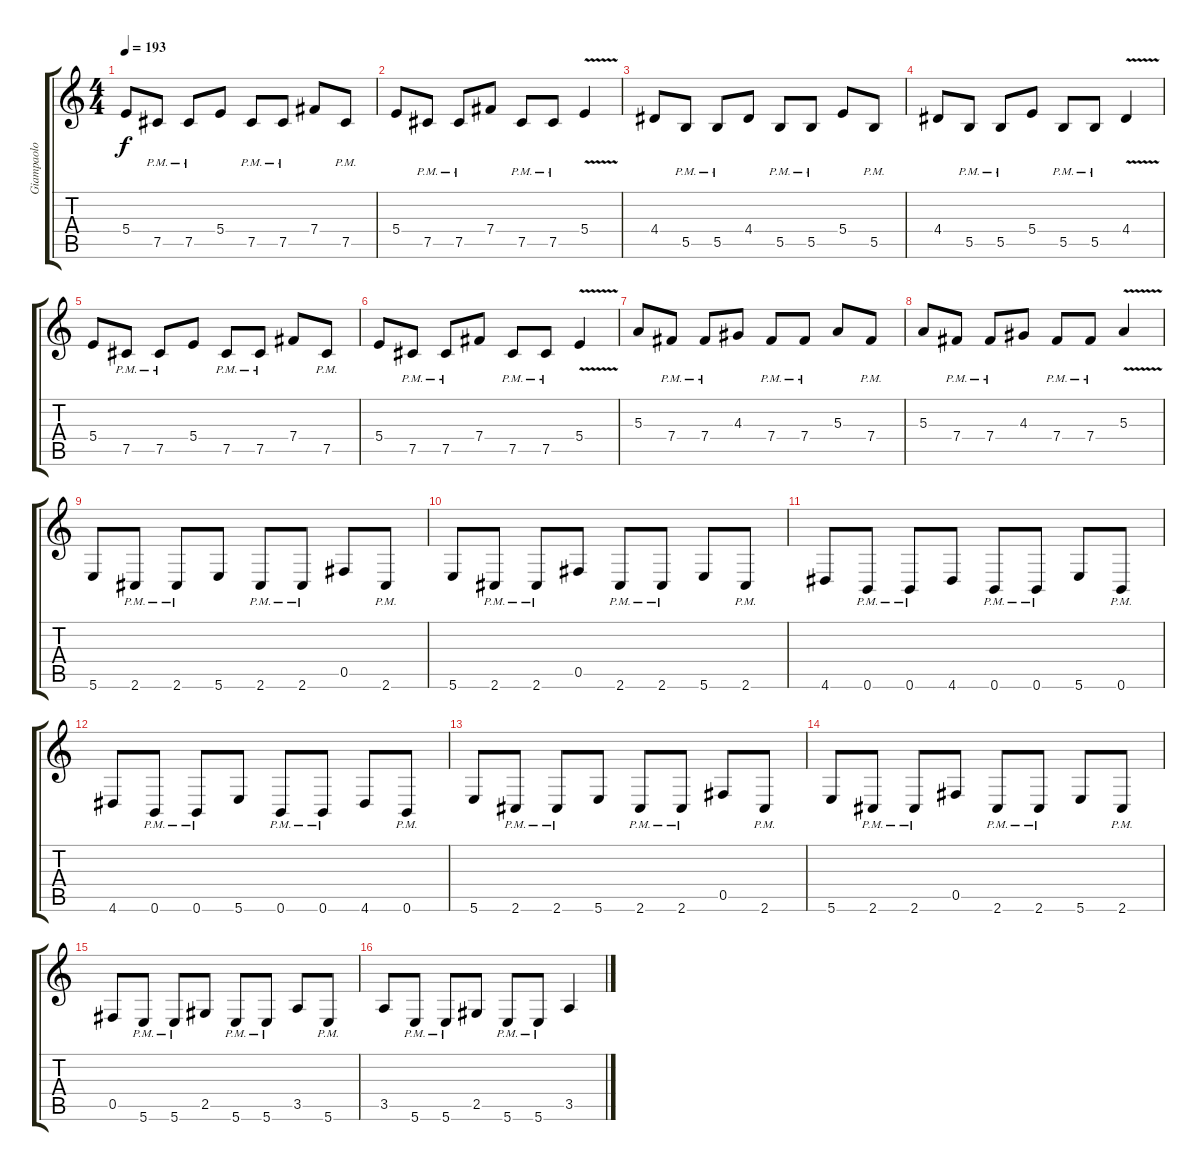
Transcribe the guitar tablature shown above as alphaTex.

\track ("Giampaolo Caprino (6-String)" "Giampaolo ") {instrument overdrivenguitar}
\staff {score tabs}
\tuning (Db4 Ab3 E3 B2 Gb2 B1) {hide}
\ts (4 4)
\tempo 193
\clef g2
\ks c
5.4.8{dy f} 7.5{pm}.8 7.5{pm}.8 5.4.8 7.5{pm}.8 7.5{pm}.8 7.4.8 7.5{pm}.8 |
5.4.8 7.5{pm}.8 7.5{pm}.8 7.4.8 7.5{pm}.8 7.5{pm}.8 5.4{v}.4 |
4.4.8 5.5{pm}.8 5.5{pm}.8 4.4.8 5.5{pm}.8 5.5{pm}.8 5.4.8 5.5{pm}.8 |
4.4.8 5.5{pm}.8 5.5{pm}.8 5.4.8 5.5{pm}.8 5.5{pm}.8 4.4{v}.4 |
5.4.8 7.5{pm}.8 7.5{pm}.8 5.4.8 7.5{pm}.8 7.5{pm}.8 7.4.8 7.5{pm}.8 |
5.4.8 7.5{pm}.8 7.5{pm}.8 7.4.8 7.5{pm}.8 7.5{pm}.8 5.4{v}.4 |
5.3.8 7.4{pm}.8 7.4{pm}.8 4.3.8 7.4{pm}.8 7.4{pm}.8 5.3.8 7.4{pm}.8 |
5.3.8 7.4{pm}.8 7.4{pm}.8 4.3.8 7.4{pm}.8 7.4{pm}.8 5.3{v}.4 |
5.6.8 2.6{pm}.8 2.6{pm}.8 5.6.8 2.6{pm}.8 2.6{pm}.8 0.5.8 2.6{pm}.8 |
5.6.8 2.6{pm}.8 2.6{pm}.8 0.5.8 2.6{pm}.8 2.6{pm}.8 5.6.8 2.6{pm}.8 |
4.6.8 0.6{pm}.8 0.6{pm}.8 4.6.8 0.6{pm}.8 0.6{pm}.8 5.6.8 0.6{pm}.8 |
4.6.8 0.6{pm}.8 0.6{pm}.8 5.6.8 0.6{pm}.8 0.6{pm}.8 4.6.8 0.6{pm}.8 |
5.6.8 2.6{pm}.8 2.6{pm}.8 5.6.8 2.6{pm}.8 2.6{pm}.8 0.5.8 2.6{pm}.8 |
5.6.8 2.6{pm}.8 2.6{pm}.8 0.5.8 2.6{pm}.8 2.6{pm}.8 5.6.8 2.6{pm}.8 |
0.5.8 5.6{pm}.8 5.6{pm}.8 2.5.8 5.6{pm}.8 5.6{pm}.8 3.5.8 5.6{pm}.8 |
3.5.8 5.6{pm}.8 5.6{pm}.8 2.5.8 5.6{pm}.8 5.6{pm}.8 3.5.4
